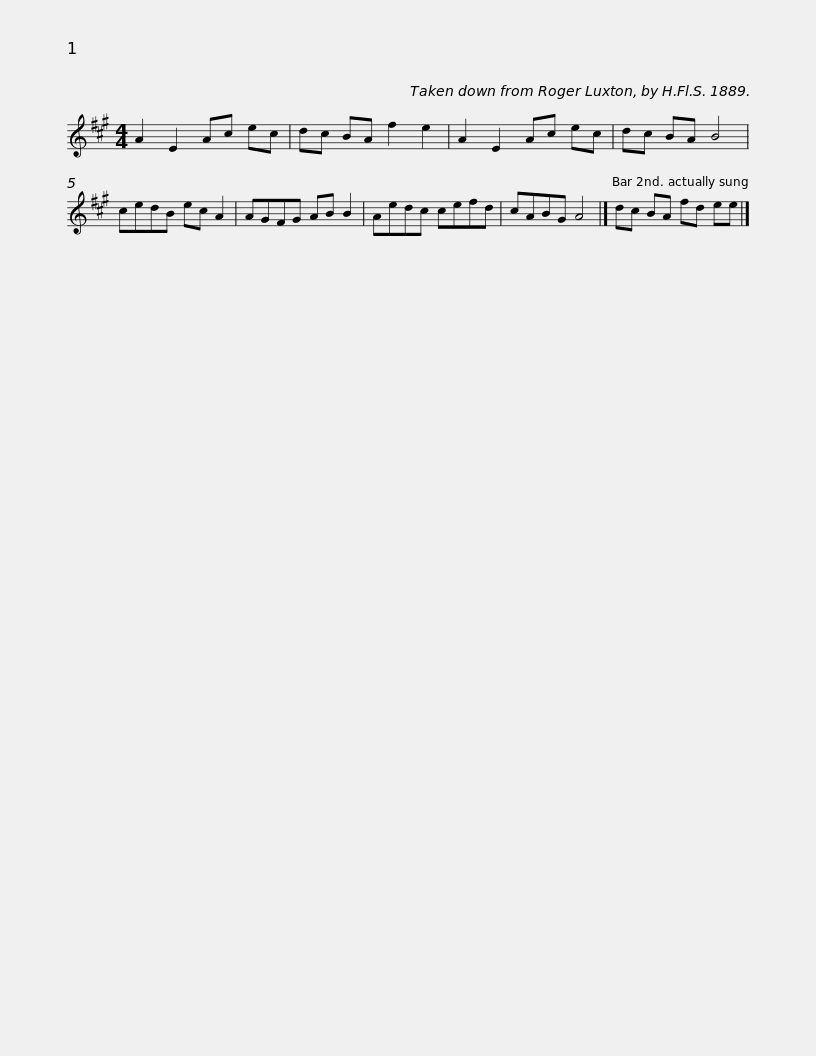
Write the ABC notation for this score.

X:1
L:1/8
M:4/4
I:linebreak $
K:A
V:1 treble
V:1
 A2 E2 Ac ec | dc BA f2 e2 | A2 E2 Ac ec | dc BA B4 |$ cedB ec A2 | %5
 AGFG AB B2 | Aedc cefd | cABG A4 |]$ dc BA fd ee |] %9
